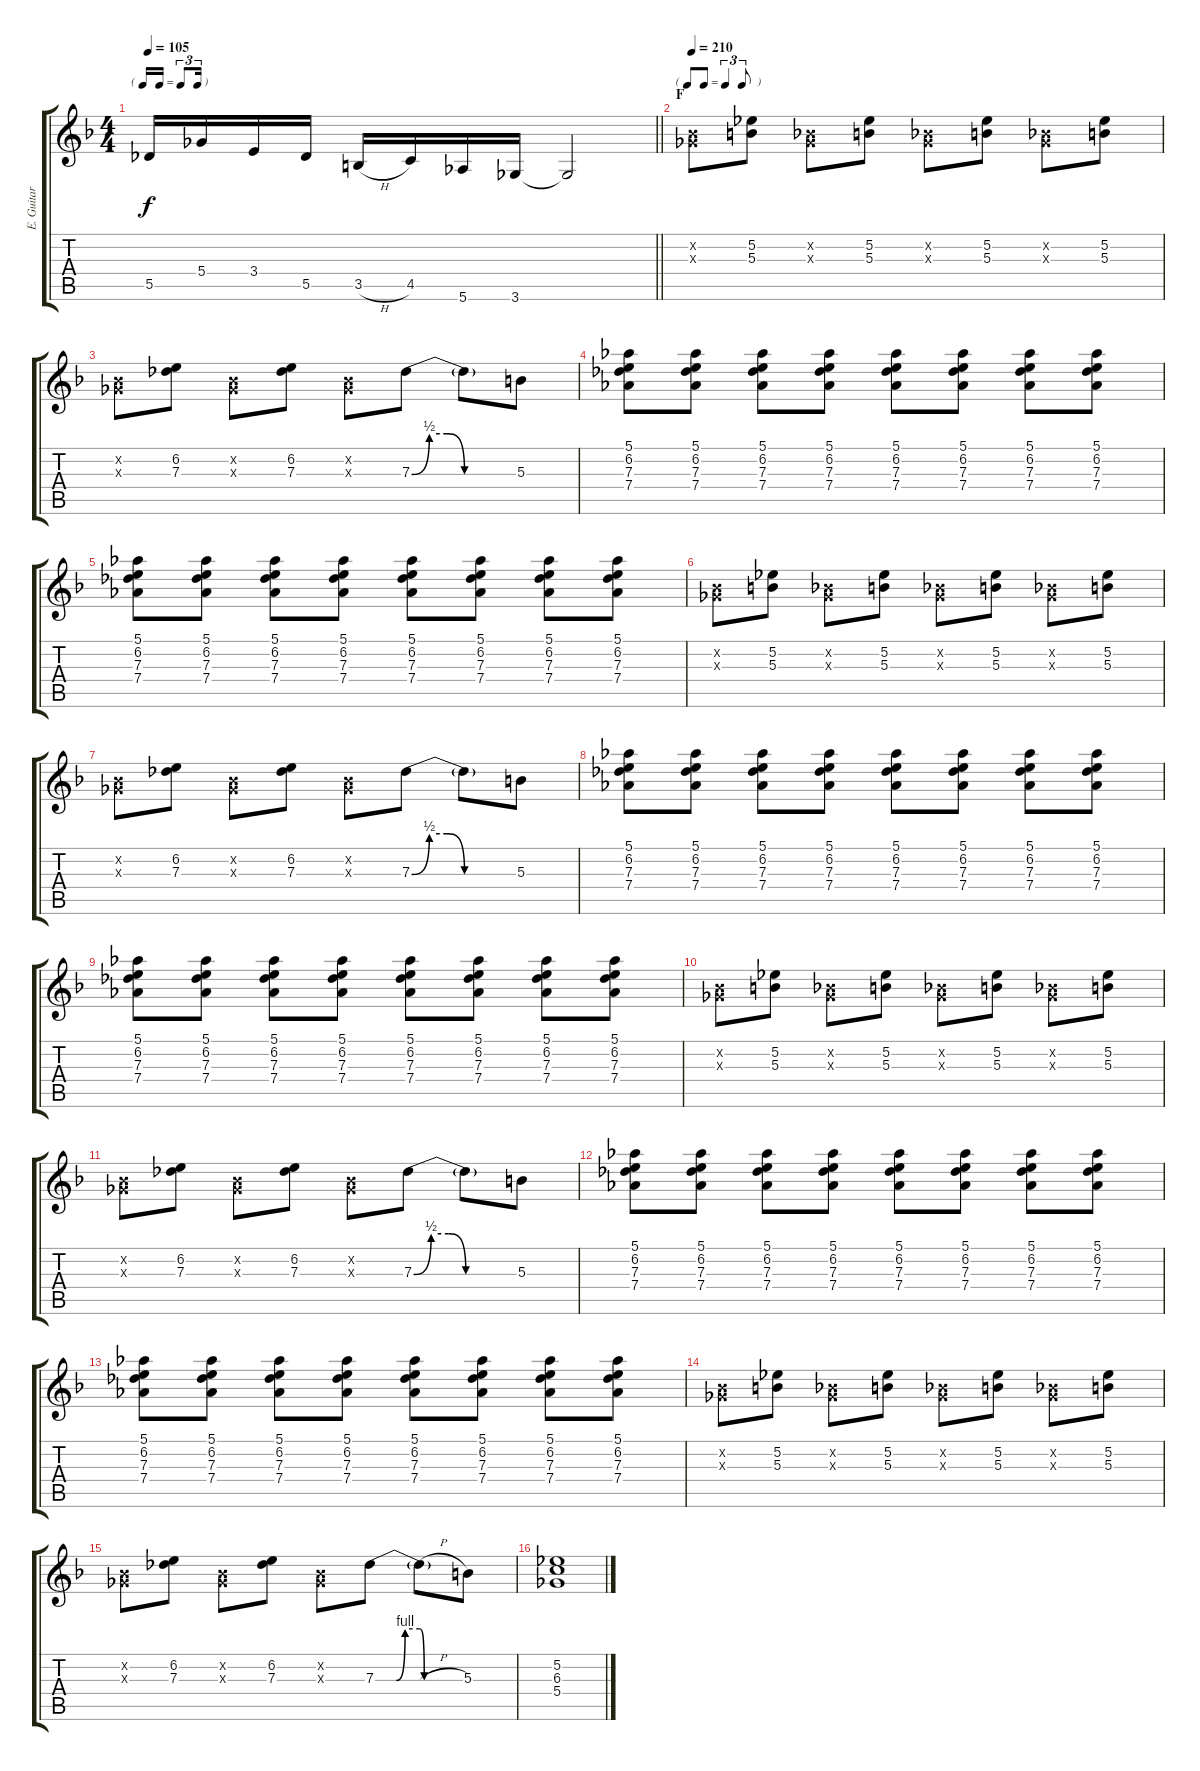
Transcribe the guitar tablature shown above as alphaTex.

\track ("E. Guitar I" "E. Guitar ") {instrument distortionguitar}
\staff {score tabs}
\tuning (Eb4 Bb3 Gb3 Db3 Ab2 Eb2) {hide}
\ts (4 4)
\tf triplet16th
\tempo 105
\clef g2
\barLineRight lightlight
\ks f
5.5.16{dy f} 5.4.16 3.4.16 5.5.16 3.5{h}.16 4.5.16 5.6.16 3.6.16 3.6{t}.2 |
\tf triplet8th
\section ("" "F")
\tempo 210
(0.2{x} 0.3{x}).8{instrument distortionguitar} (5.2 5.3).8 (0.2{x} 0.3{x}).8 (5.2 5.3).8 (0.2{x} 0.3{x}).8 (5.2 5.3).8 (0.2{x} 0.3{x}).8 (5.2 5.3).8 |
(0.2{x} 0.3{x}).8 (6.2 7.3).8 (0.2{x} 0.3{x}).8 (6.2 7.3).8 (0.2{x} 0.3{x}).8 7.3{be (custom 0 0 10 2 20 2 30 0 60 0)}.8 7.3{t}.8 5.3.8 |
(5.1 6.2 7.3 7.4).8{volume 8} (5.1 6.2 7.3 7.4).8 (5.1 6.2 7.3 7.4).8 (5.1 6.2 7.3 7.4).8 (5.1 6.2 7.3 7.4).8 (5.1 6.2 7.3 7.4).8 (5.1 6.2 7.3 7.4).8 (5.1 6.2 7.3 7.4).8 |
(5.1 6.2 7.3 7.4).8 (5.1 6.2 7.3 7.4).8 (5.1 6.2 7.3 7.4).8 (5.1 6.2 7.3 7.4).8 (5.1 6.2 7.3 7.4).8 (5.1 6.2 7.3 7.4).8 (5.1 6.2 7.3 7.4).8 (5.1 6.2 7.3 7.4).8 |
(0.2{x} 0.3{x}).8{volume 10} (5.2 5.3).8 (0.2{x} 0.3{x}).8 (5.2 5.3).8 (0.2{x} 0.3{x}).8 (5.2 5.3).8 (0.2{x} 0.3{x}).8 (5.2 5.3).8 |
(0.2{x} 0.3{x}).8 (6.2 7.3).8 (0.2{x} 0.3{x}).8 (6.2 7.3).8 (0.2{x} 0.3{x}).8 7.3{be (custom 0 0 10 2 20 2 30 0 60 0)}.8 7.3{t}.8 5.3.8 |
(5.1 6.2 7.3 7.4).8{volume 8} (5.1 6.2 7.3 7.4).8 (5.1 6.2 7.3 7.4).8 (5.1 6.2 7.3 7.4).8 (5.1 6.2 7.3 7.4).8 (5.1 6.2 7.3 7.4).8 (5.1 6.2 7.3 7.4).8 (5.1 6.2 7.3 7.4).8 |
(5.1 6.2 7.3 7.4).8 (5.1 6.2 7.3 7.4).8 (5.1 6.2 7.3 7.4).8 (5.1 6.2 7.3 7.4).8 (5.1 6.2 7.3 7.4).8 (5.1 6.2 7.3 7.4).8 (5.1 6.2 7.3 7.4).8 (5.1 6.2 7.3 7.4).8 |
(0.2{x} 0.3{x}).8{volume 10} (5.2 5.3).8 (0.2{x} 0.3{x}).8 (5.2 5.3).8 (0.2{x} 0.3{x}).8 (5.2 5.3).8 (0.2{x} 0.3{x}).8 (5.2 5.3).8 |
(0.2{x} 0.3{x}).8 (6.2 7.3).8 (0.2{x} 0.3{x}).8 (6.2 7.3).8 (0.2{x} 0.3{x}).8 7.3{be (custom 0 0 10 2 20 2 30 0 60 0)}.8 7.3{t}.8 5.3.8 |
(5.1 6.2 7.3 7.4).8{volume 8} (5.1 6.2 7.3 7.4).8 (5.1 6.2 7.3 7.4).8 (5.1 6.2 7.3 7.4).8 (5.1 6.2 7.3 7.4).8 (5.1 6.2 7.3 7.4).8 (5.1 6.2 7.3 7.4).8 (5.1 6.2 7.3 7.4).8 |
(5.1 6.2 7.3 7.4).8 (5.1 6.2 7.3 7.4).8 (5.1 6.2 7.3 7.4).8 (5.1 6.2 7.3 7.4).8 (5.1 6.2 7.3 7.4).8 (5.1 6.2 7.3 7.4).8 (5.1 6.2 7.3 7.4).8 (5.1 6.2 7.3 7.4).8 |
(0.2{x} 0.3{x}).8 (5.2 5.3).8 (0.2{x} 0.3{x}).8 (5.2 5.3).8 (0.2{x} 0.3{x}).8 (5.2 5.3).8 (0.2{x} 0.3{x}).8 (5.2 5.3).8 |
(0.2{x} 0.3{x}).8 (6.2 7.3).8 (0.2{x} 0.3{x}).8 (6.2 7.3).8 (0.2{x} 0.3{x}).8 7.3{be (custom 0 0 14 0 20 4 30 4 33 0 60 0)}.8 7.3{h t}.8 5.3.8 |
(5.2 6.3 5.4).1
